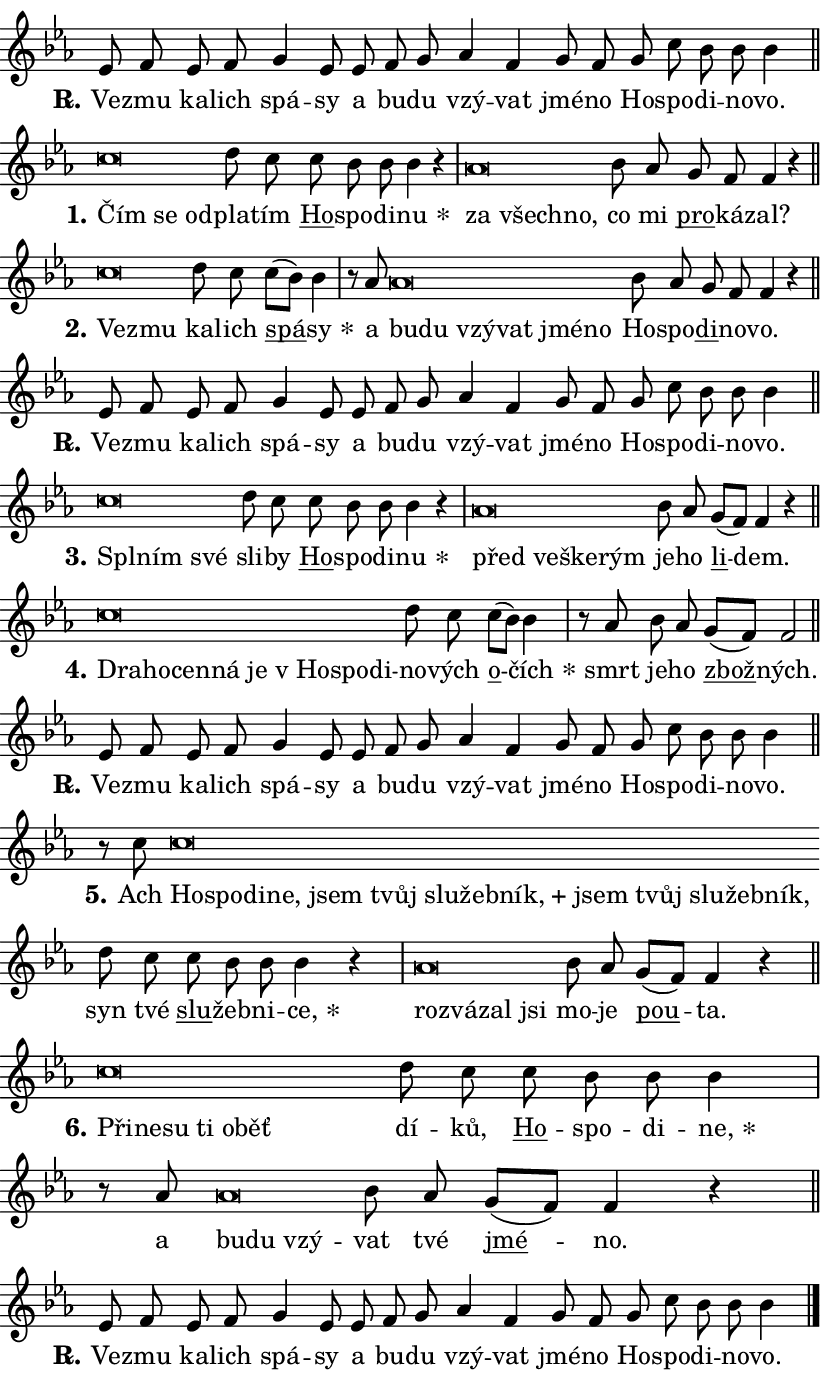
\version "2.24.0"
\header { tagline = "" }
\paper {
  indent = 0\cm
  top-margin = 0\cm
  right-margin = 0.13\cm % to fit lyric hyphens
  bottom-margin = 0\cm
  left-margin = 0\cm
  paper-width = 14\cm
  page-breaking = #ly:one-page-breaking
  system-system-spacing.basic-distance = #11
  score-system-spacing.basic-distance = #11
  ragged-last = ##f
}


%% Author: Thomas Morley
%% https://lists.gnu.org/archive/html/lilypond-user/2020-05/msg00002.html
#(define (line-position grob)
"Returns position of @var[grob} in current system:
   @code{'start}, if at first time-step
   @code{'end}, if at last time-step
   @code{'middle} otherwise
"
  (let* ((col (ly:item-get-column grob))
         (ln (ly:grob-object col 'left-neighbor))
         (rn (ly:grob-object col 'right-neighbor))
         (col-to-check-left (if (ly:grob? ln) ln col))
         (col-to-check-right (if (ly:grob? rn) rn col))
         (break-dir-left
           (and
             (ly:grob-property col-to-check-left 'non-musical #f)
             (ly:item-break-dir col-to-check-left)))
         (break-dir-right
           (and
             (ly:grob-property col-to-check-right 'non-musical #f)
             (ly:item-break-dir col-to-check-right))))
        (cond ((eqv? 1 break-dir-left) 'start)
              ((eqv? -1 break-dir-right) 'end)
              (else 'middle))))

#(define (tranparent-at-line-position vctor)
  (lambda (grob)
  "Relying on @code{line-position} select the relevant enry from @var{vctor}.
Used to determine transparency,"
    (case (line-position grob)
      ((end) (not (vector-ref vctor 0)))
      ((middle) (not (vector-ref vctor 1)))
      ((start) (not (vector-ref vctor 2))))))

noteHeadBreakVisibility =
#(define-music-function (break-visibility)(vector?)
"Makes @code{NoteHead}s transparent relying on @var{break-visibility}"
#{
  \override NoteHead.transparent =
    #(tranparent-at-line-position break-visibility)
#})

#(define delete-ledgers-for-transparent-note-heads
  (lambda (grob)
    "Reads whether a @code{NoteHead} is transparent.
If so this @code{NoteHead} is removed from @code{'note-heads} from
@var{grob}, which is supposed to be @code{LedgerLineSpanner}.
As a result ledgers are not printed for this @code{NoteHead}"
    (let* ((nhds-array (ly:grob-object grob 'note-heads))
           (nhds-list
             (if (ly:grob-array? nhds-array)
                 (ly:grob-array->list nhds-array)
                 '()))
           ;; Relies on the transparent-property being done before
           ;; Staff.LedgerLineSpanner.after-line-breaking is executed.
           ;; This is fragile ...
           (to-keep
             (remove
               (lambda (nhd)
                 (ly:grob-property nhd 'transparent #f))
               nhds-list)))
      ;; TODO find a better method to iterate over grob-arrays, similiar
      ;; to filter/remove etc for lists
      ;; For now rebuilt from scratch
      (set! (ly:grob-object grob 'note-heads)  '())
      (for-each
        (lambda (nhd)
          (ly:pointer-group-interface::add-grob grob 'note-heads nhd))
        to-keep))))

squashNotes = {
  \override NoteHead.X-extent = #'(-0.2 . 0.2)
  \override NoteHead.Y-extent = #'(-0.75 . 0)
  \override NoteHead.stencil =
    #(lambda (grob)
       (let ((pos (ly:grob-property grob 'staff-position)))
         (begin
           (if (< pos -7) (display "ERROR: Lower brevis then expected\n") (display ""))
           (if (<= pos -6) ly:text-interface::print ly:note-head::print))))
}
unSquashNotes = {
  \revert NoteHead.X-extent
  \revert NoteHead.Y-extent
  \revert NoteHead.stencil
}

hideNotes = \noteHeadBreakVisibility #begin-of-line-visible
unHideNotes = \noteHeadBreakVisibility #all-visible

% work-around for resetting accidentals
% https://lilypond.org/doc/v2.23/Documentation/notation/displaying-rhythms#unmetered-music
cadenzaMeasure = {
  \cadenzaOff
  \partial 1024 s1024
  \cadenzaOn
}

#(define-markup-command (accent layout props text) (markup?)
  "Underline accented syllable"
  (interpret-markup layout props
    #{\markup \override #'(offset . 4.3) \underline { #text }#}))

responsum = \markup \concat {
  "R" \hspace #-1.05 \path #0.1 #'((moveto 0 0.07) (lineto 0.9 0.8)) \hspace #0.05 "."
}

spaceSize = #0.6828661417322834 % exact space size for TeX Gyre Schola

\layout {
  \context {
    \Staff
    \remove "Time_signature_engraver"
    \override LedgerLineSpanner.after-line-breaking = #delete-ledgers-for-transparent-note-heads
  }
  \context {
    \Lyrics {
      \override LyricSpace.minimum-distance = \spaceSize
      \override LyricText.font-name = #"TeX Gyre Schola"
      \override LyricText.font-size = 1
      \override StanzaNumber.font-name = #"TeX Gyre Schola Bold"
      \override StanzaNumber.font-size = 1
    }
  }
  \context {
    \Score 
    \override NoteHead.text =
      #(lambda (grob) 
        (let ((pos (ly:grob-property grob 'staff-position)))
          #{\markup {
            \combine
              \halign #-0.55 \raise #(if (= pos -6) 0 0.5) \override #'(thickness . 2) \draw-line #'(3.2 . 0)
              \musicglyph "noteheads.sM1"
          }#}))
  }
}

% magnetic-lyrics.ily
%
%   written by
%     Jean Abou Samra <jean@abou-samra.fr>
%     Werner Lemberg <wl@gnu.org>
%
%   adapted by
%     Jiri Hon <jiri.hon@gmail.com>
%
% Version 2022-Apr-15

% https://www.mail-archive.com/lilypond-user@gnu.org/msg149350.html

#(define (Left_hyphen_pointer_engraver context)
   "Collect syllable-hyphen-syllable occurrences in lyrics and store
them in properties.  This engraver only looks to the left.  For
example, if the lyrics input is @code{foo -- bar}, it does the
following.

@itemize @bullet
@item
Set the @code{text} property of the @code{LyricHyphen} grob between
@q{foo} and @q{bar} to @code{foo}.

@item
Set the @code{left-hyphen} property of the @code{LyricText} grob with
text @q{foo} to the @code{LyricHyphen} grob between @q{foo} and
@q{bar}.
@end itemize

Use this auxiliary engraver in combination with the
@code{lyric-@/text::@/apply-@/magnetic-@/offset!} hook."
   (let ((hyphen #f)
         (text #f))
     (make-engraver
      (acknowledgers
       ((lyric-syllable-interface engraver grob source-engraver)
        (set! text grob)))
      (end-acknowledgers
       ((lyric-hyphen-interface engraver grob source-engraver)
        ;(when (not (grob::has-interface grob 'lyric-space-interface))
          (set! hyphen grob)));)
      ((stop-translation-timestep engraver)
       (when (and text hyphen)
         (ly:grob-set-object! text 'left-hyphen hyphen))
       (set! text #f)
       (set! hyphen #f)))))

#(define (lyric-text::apply-magnetic-offset! grob)
   "If the space between two syllables is less than the value in
property @code{LyricText@/.details@/.squash-threshold}, move the right
syllable to the left so that it gets concatenated with the left
syllable.

Use this function as a hook for
@code{LyricText@/.after-@/line-@/breaking} if the
@code{Left_@/hyphen_@/pointer_@/engraver} is active."
   (let ((hyphen (ly:grob-object grob 'left-hyphen #f)))
     (when hyphen
       (let ((left-text (ly:spanner-bound hyphen LEFT)))
         (when (grob::has-interface left-text 'lyric-syllable-interface)
           (let* ((common (ly:grob-common-refpoint grob left-text X))
                  (this-x-ext (ly:grob-extent grob common X))
                  (left-x-ext
                   (begin
                     ;; Trigger magnetism for left-text.
                     (ly:grob-property left-text 'after-line-breaking)
                     (ly:grob-extent left-text common X)))
                  ;; `delta` is the gap width between two syllables.
                  (delta (- (interval-start this-x-ext)
                            (interval-end left-x-ext)))
                  (details (ly:grob-property grob 'details))
                  (threshold (assoc-get 'squash-threshold details 0.2)))
             (when (< delta threshold)
               (let* (;; We have to manipulate the input text so that
                      ;; ligatures crossing syllable boundaries are not
                      ;; disabled.  For languages based on the Latin
                      ;; script this is essentially a beautification.
                      ;; However, for non-Western scripts it can be a
                      ;; necessity.
                      (lt (ly:grob-property left-text 'text))
                      (rt (ly:grob-property grob 'text))
                      (is-space (grob::has-interface hyphen 'lyric-space-interface))
                      (space (if is-space " " ""))
                      (extra-delta (if is-space spaceSize 0))
                      ;; Append new syllable.
                      (ltrt-space (if (and (string? lt) (string? rt))
                                (string-append lt space rt)
                                (make-concat-markup (list lt space rt))))
                      ;; Right-align `ltrt` to the right side.
                      (ltrt-space-markup (grob-interpret-markup
                               grob
                               (make-translate-markup
                                (cons (interval-length this-x-ext) 0)
                                (make-right-align-markup ltrt-space)))))
                 (begin
                   ;; Don't print `left-text`.
                   (ly:grob-set-property! left-text 'stencil #f)
                   ;; Set text and stencil (which holds all collected
                   ;; syllables so far) and shift it to the left.
                   (ly:grob-set-property! grob 'text ltrt-space)
                   (ly:grob-set-property! grob 'stencil ltrt-space-markup)
                   (ly:grob-translate-axis! grob (- (- delta extra-delta)) X))))))))))


#(define (lyric-hyphen::displace-bounds-first grob)
   ;; Make very sure this callback isn't triggered too early.
   (let ((left (ly:spanner-bound grob LEFT))
         (right (ly:spanner-bound grob RIGHT)))
     (ly:grob-property left 'after-line-breaking)
     (ly:grob-property right 'after-line-breaking)
     (ly:lyric-hyphen::print grob)))

squashThreshold = #0.4

\layout {
  \context {
    \Lyrics
    \consists #Left_hyphen_pointer_engraver
    \override LyricText.after-line-breaking =
      #lyric-text::apply-magnetic-offset!
    \override LyricHyphen.stencil = #lyric-hyphen::displace-bounds-first
    \override LyricText.details.squash-threshold = \squashThreshold
    \override LyricHyphen.minimum-distance = 0
    \override LyricHyphen.minimum-length = \squashThreshold
  }
}

squashText = \override LyricText.details.squash-threshold = 9999
unSquashText = \override LyricText.details.squash-threshold = \squashThreshold

leftText = \override LyricText.self-alignment-X = #LEFT
unLeftText = \revert LyricText.self-alignment-X

starOffset = #(lambda (grob) 
                (let ((x_offset (ly:self-alignment-interface::aligned-on-x-parent grob)))
                  (if (= x_offset 0) 0 (+ x_offset 1.2))))

star = #(define-music-function (syllable)(string?)
"Append star separator at the end of a syllable"
#{
  \once \override LyricText.X-offset = #starOffset
  \lyricmode { \markup {
    #syllable
    \override #'((font-name . "TeX Gyre Schola Bold")) \hspace #0.2 \lower #0.65 \larger "*"
  } }
#})

starAccent = #(define-music-function (syllable)(string?)
"Append star separator at the end of a syllable and make accent"
#{
  \once \override LyricText.X-offset = #starOffset
  \lyricmode { \markup {
    \accent #syllable
    \override #'((font-name . "TeX Gyre Schola Bold")) \hspace #0.2 \lower #0.65 \larger "*"
  } }
#})

breath = #(define-music-function (syllable)(string?)
"Append breathing indicator at the end of a syllable"
#{
  \lyricmode { \markup { #syllable "+" } }
#})

optionalBreath = #(define-music-function (syllable)(string?)
"Append optional breathing indicator at the end of a syllable"
#{
  \lyricmode { \markup { #syllable "(+)" } }
#})


\score {
    <<
        \new Voice = "melody" { \cadenzaOn \key es \major \relative { es'8 f es f g4 es8 es \bar "" f g \bar "" as4 f \bar "" g8 f g c bes bes bes4 \cadenzaMeasure \bar "||" \break } }
        \new Lyrics \lyricsto "melody" { \lyricmode { \set stanza = \responsum
Ve -- zmu ka -- lich spá -- sy a bu -- du vzý -- vat jmé -- no Ho -- spo -- di -- no -- vo. } }
    >>
    \layout {}
}

\score {
    <<
        \new Voice = "melody" { \cadenzaOn \key es \major \relative { \squashNotes c''\breve*1/16 \hideNotes \breve*1/16 \breve*1/16 \bar "" \unHideNotes \unSquashNotes d8 c \bar "" c bes bes bes4 r \cadenzaMeasure \bar "|" \squashNotes as\breve*1/16 \hideNotes \breve*1/16 \breve*1/16 \bar "" \unHideNotes \unSquashNotes bes8 as \bar "" g f f4 r \cadenzaMeasure \bar "||" \break } }
        \new Lyrics \lyricsto "melody" { \lyricmode { \set stanza = "1."
\leftText Čím \squashText se od -- \unLeftText \unSquashText pla -- tím \markup \accent Ho -- spo -- di -- \star nu \leftText za \squashText všech -- no, \unLeftText \unSquashText co mi \markup \accent pro -- ká -- zal? } }
    >>
    \layout {}
}

\score {
    <<
        \new Voice = "melody" { \cadenzaOn \key es \major \relative { \squashNotes c''\breve*1/16 \hideNotes \breve*1/16 \bar "" \unHideNotes \unSquashNotes d8 c \bar "" c[( bes)] bes4 \cadenzaMeasure \bar "|" r8 as8 \squashNotes as\breve*1/16 \hideNotes \breve*1/16 \bar "" \breve*1/16 \bar "" \breve*1/16 \bar "" \breve*1/16 \breve*1/16 \bar "" \unHideNotes \unSquashNotes bes8 as \bar "" g f f4 r \cadenzaMeasure \bar "||" \break } }
        \new Lyrics \lyricsto "melody" { \lyricmode { \set stanza = "2."
\leftText Ve -- \squashText zmu \unLeftText \unSquashText ka -- lich \markup \accent spá -- \star sy a \leftText bu -- \squashText du vzý -- vat jmé -- no \unLeftText \unSquashText Ho -- spo -- \markup \accent di -- no -- vo. } }
    >>
    \layout {}
}

\score {
    <<
        \new Voice = "melody" { \cadenzaOn \key es \major \relative { es'8 f es f g4 es8 es \bar "" f g \bar "" as4 f \bar "" g8 f g c bes bes bes4 \cadenzaMeasure \bar "||" \break } }
        \new Lyrics \lyricsto "melody" { \lyricmode { \set stanza = \responsum
Ve -- zmu ka -- lich spá -- sy a bu -- du vzý -- vat jmé -- no Ho -- spo -- di -- no -- vo. } }
    >>
    \layout {}
}

\score {
    <<
        \new Voice = "melody" { \cadenzaOn \key es \major \relative { \squashNotes c''\breve*1/16 \hideNotes \breve*1/16 \breve*1/16 \bar "" \unHideNotes \unSquashNotes d8 c \bar "" c bes bes bes4 r \cadenzaMeasure \bar "|" \squashNotes as\breve*1/16 \hideNotes \breve*1/16 \bar "" \breve*1/16 \breve*1/16 \bar "" \unHideNotes \unSquashNotes bes8 as \bar "" g[( f)] f4 r \cadenzaMeasure \bar "||" \break } }
        \new Lyrics \lyricsto "melody" { \lyricmode { \set stanza = "3."
\leftText Spl -- \squashText ním své \unLeftText \unSquashText sli -- by \markup \accent Ho -- spo -- di -- \star nu \leftText před \squashText ve -- ške -- rým \unLeftText \unSquashText je -- ho \markup \accent li -- dem. } }
    >>
    \layout {}
}

\score {
    <<
        \new Voice = "melody" { \cadenzaOn \key es \major \relative { \squashNotes c''\breve*1/16 \hideNotes \breve*1/16 \bar "" \breve*1/16 \bar "" \breve*1/16 \bar "" \breve*1/16 \bar "" \breve*1/16 \bar "" \breve*1/16 \breve*1/16 \bar "" \unHideNotes \unSquashNotes d8 c \bar "" c[( bes)] bes4 \cadenzaMeasure \bar "|" r8 as8 bes8 as \bar "" g[( f)] f2 \cadenzaMeasure \bar "||" \break } }
        \new Lyrics \lyricsto "melody" { \lyricmode { \set stanza = "4."
\leftText Dra -- \squashText ho -- cen -- ná je "v Ho" -- spo -- di -- \unLeftText \unSquashText no -- vých \markup \accent o -- \star čích smrt je -- ho \markup \accent zbož -- ných. } }
    >>
    \layout {}
}

\score {
    <<
        \new Voice = "melody" { \cadenzaOn \key es \major \relative { es'8 f es f g4 es8 es \bar "" f g \bar "" as4 f \bar "" g8 f g c bes bes bes4 \cadenzaMeasure \bar "||" \break } }
        \new Lyrics \lyricsto "melody" { \lyricmode { \set stanza = \responsum
Ve -- zmu ka -- lich spá -- sy a bu -- du vzý -- vat jmé -- no Ho -- spo -- di -- no -- vo. } }
    >>
    \layout {}
}

\score {
    <<
        \new Voice = "melody" { \cadenzaOn \key es \major \relative { r8 c''8 \squashNotes c\breve*1/16 \hideNotes \breve*1/16 \bar "" \breve*1/16 \bar "" \breve*1/16 \bar "" \breve*1/16 \bar "" \breve*1/16 \bar "" \breve*1/16 \bar "" \breve*1/16 \bar "" \breve*1/16 \bar "" \breve*1/16 \bar "" \breve*1/16 \bar "" \breve*1/16 \bar "" \breve*1/16 \breve*1/16 \bar "" \unHideNotes \unSquashNotes d8 c \bar "" c bes bes bes4 r \cadenzaMeasure \bar "|" \squashNotes as\breve*1/16 \hideNotes \breve*1/16 \bar "" \breve*1/16 \breve*1/16 \bar "" \unHideNotes \unSquashNotes bes8 as \bar "" g[( f)] f4 r \cadenzaMeasure \bar "||" \break } }
        \new Lyrics \lyricsto "melody" { \lyricmode { \set stanza = "5."
Ach \leftText Ho -- \squashText spo -- di -- ne, jsem tvůj slu -- žeb -- \breath "ník," jsem tvůj slu -- žeb -- ník, \unLeftText \unSquashText syn tvé \markup \accent slu -- žeb -- ni -- \star ce, \leftText roz -- \squashText vá -- zal jsi \unLeftText \unSquashText mo -- je \markup \accent pou -- ta. } }
    >>
    \layout {}
}

\score {
    <<
        \new Voice = "melody" { \cadenzaOn \key es \major \relative { \squashNotes c''\breve*1/16 \hideNotes \breve*1/16 \bar "" \breve*1/16 \bar "" \breve*1/16 \bar "" \breve*1/16 \breve*1/16 \bar "" \unHideNotes \unSquashNotes d8 c \bar "" c bes bes bes4 \cadenzaMeasure \bar "|" r8 as8 \squashNotes as\breve*1/16 \hideNotes \breve*1/16 \breve*1/16 \bar "" \unHideNotes \unSquashNotes bes8 as \bar "" g[( f)] f4 r \cadenzaMeasure \bar "||" \break } }
        \new Lyrics \lyricsto "melody" { \lyricmode { \set stanza = "6."
\leftText Při -- \squashText ne -- su ti o -- běť \unLeftText \unSquashText dí -- ků, \markup \accent Ho -- spo -- di -- \star ne, a \leftText bu -- \squashText du vzý -- \unLeftText \unSquashText vat tvé \markup \accent jmé -- no. } }
    >>
    \layout {}
}

\score {
    <<
        \new Voice = "melody" { \cadenzaOn \key es \major \relative { es'8 f es f g4 es8 es \bar "" f g \bar "" as4 f \bar "" g8 f g c bes bes bes4 \cadenzaMeasure \bar "||" \break } \bar "|." }
        \new Lyrics \lyricsto "melody" { \lyricmode { \set stanza = \responsum
Ve -- zmu ka -- lich spá -- sy a bu -- du vzý -- vat jmé -- no Ho -- spo -- di -- no -- vo. } }
    >>
    \layout {}
}
